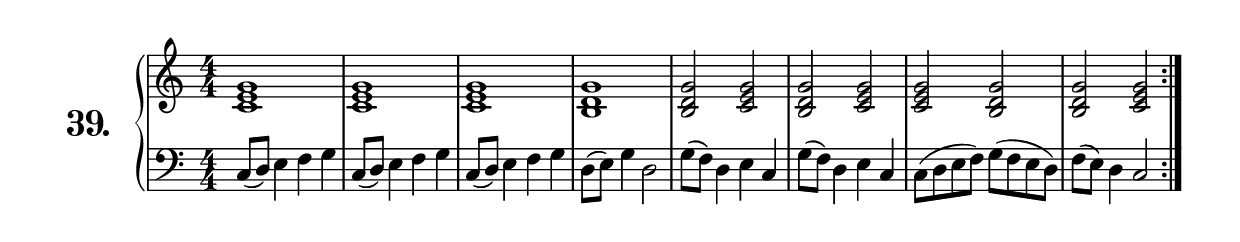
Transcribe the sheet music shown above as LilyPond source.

\version "2.18.2"

\score {
  \new PianoStaff  <<
    \set PianoStaff.instrumentName = \markup {
      \huge \bold \number "39." }

    \new Staff = "upper" \with {
      midiInstrument = #"acoustic grand" }

    \relative c' {
      \clef treble
      \key c \major
      \time 4/4
      \numericTimeSignature

      \repeat volta 2 {
        <c e g>1         | %01
        <c e g>          | %02
        <c e g>          | %03
        <b d g>          | %04
        <b d g>2 <c e g> | %05
        <b d g> <c e g>  | %06
        <c e g> <b d g>  | %07
        <b d g> <c e g>  | %08
      }
    }
    \new Staff = "lower" \with {
      midiInstrument = #"acoustic grand" }

    \relative c {
      \clef bass
      \key c \major
      \time 4/4
      \numericTimeSignature

      \repeat volta 2 {
        c8( d) e4 f g        | %01
        c,8( d) e4 f g       | %02
        c,8( d) e4 f g       | %03
        d8( e) g4 d2         | %04
        g8( f) d4 e c        | %05
        g'8( f) d4 e c       | %06
        c8( d e f) g( f e d) | %07
        f8( e) d4 c2         | %08
      }
    }
  >>
  \layout { }
  \midi { }
  \header {
    composer = "Nathanael Meister; Op.27; Nº.2b"
    piece = ""
    %opus = ""
  }
}

